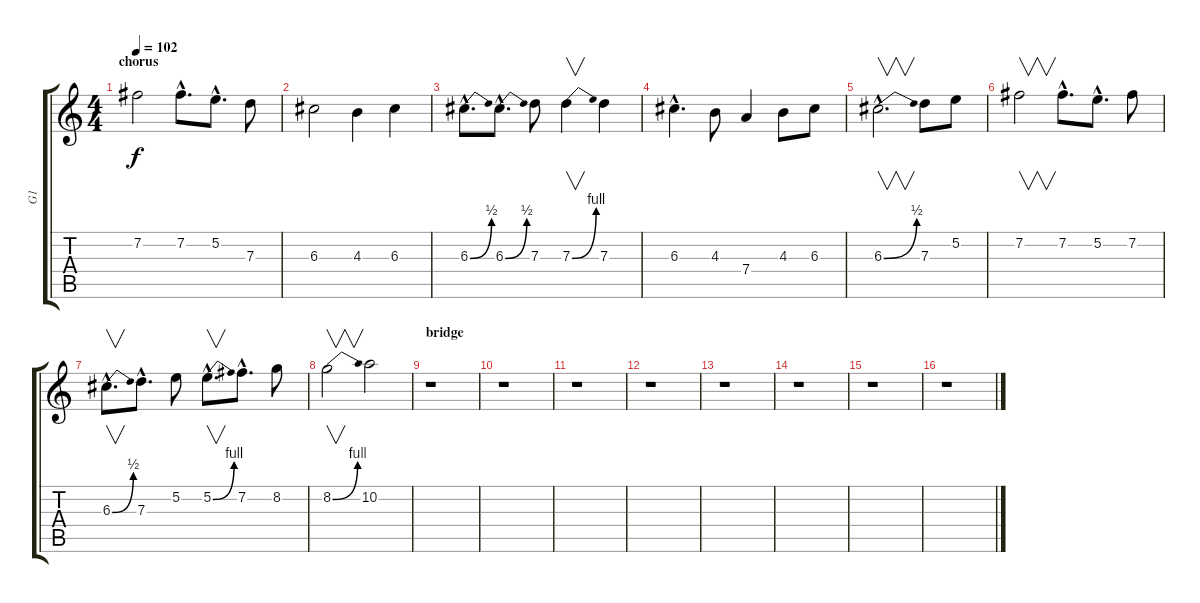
\track ("G1" "G1") {instrument distortionguitar}
\staff {score tabs}
\tuning (E4 B3 G3 D3 A2 E2) {hide}
\ts (4 4)
\section ("" "chorus")
\tempo 102
\clef g2
\ks c
7.2.2{dy f} 7.2{hac}.8{d} 5.2{hac}.8{d} 7.3.8 |
6.3.2 4.3.4 6.3.4 |
6.3{be (bend 0 0 60 2) hac}.8{d} 6.3{be (bend 0 0 60 2) hac}.8{d} 7.3.8 7.3{be (bend 0 0 60 4)}.4{v} 7.3.4 |
6.3{hac}.4{d} 4.3.8 7.4.4 4.3.8 6.3.8 |
6.3{be (bend 0 0 60 2) hac}.2{v d} 7.3.8 5.2.8 |
7.2.2{v} 7.2{hac}.8{d} 5.2{hac}.8{d} 7.2.8 |
6.3{be (bend 0 0 60 2) hac}.8{v d} 7.3{hac}.8{d} 5.2.8 5.2{be (bend 0 0 60 4) hac}.8{v d} 7.2{hac}.8{d} 8.2.8 |
8.2{be (bend 0 0 60 4)}.2{v} 10.2.2 |
\section ("" "bridge")
r.1 |
r.1 |
r.1 |
r.1 |
r.1 |
r.1 |
r.1 |
r.1
